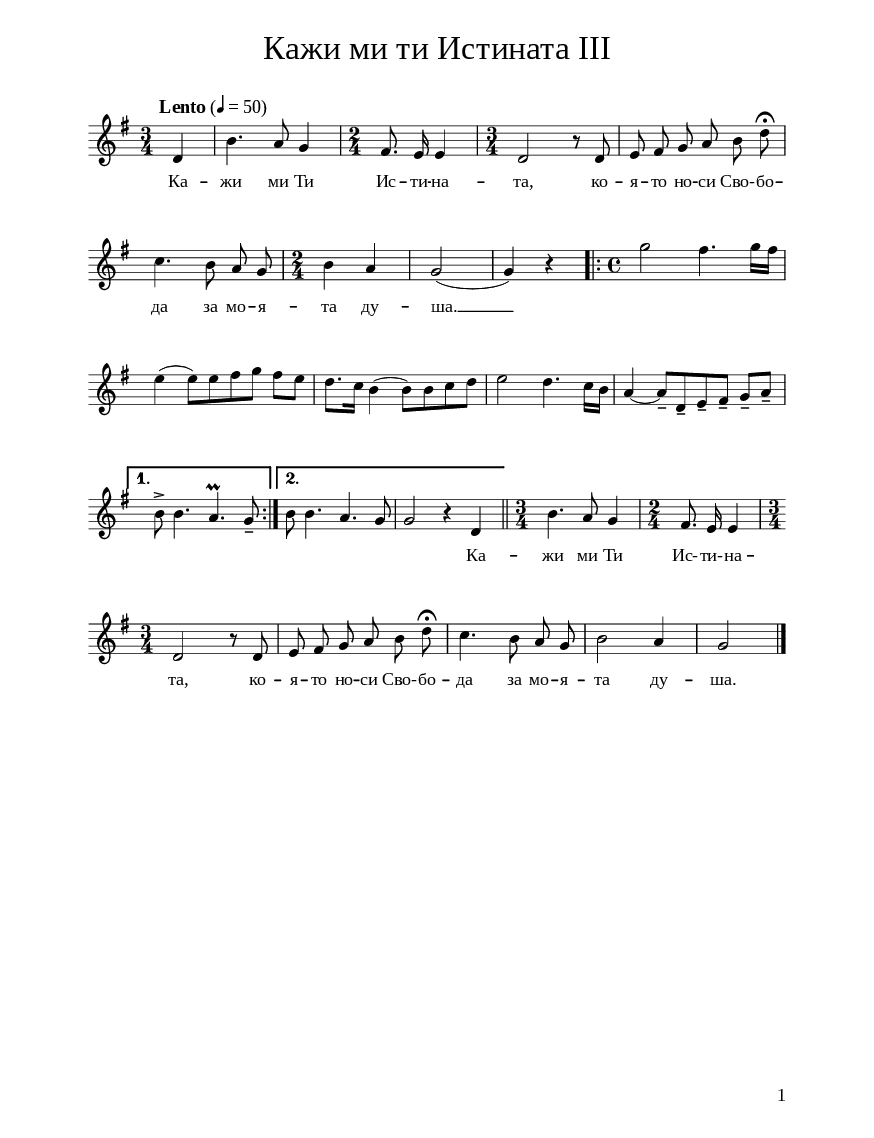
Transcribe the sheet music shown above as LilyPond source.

\version "2.24.2"

% include paper part and global functions
\include "include/globals.ily"

\bookpart {
  \label #'ref169_1
  \tocItem \markup "Кажи ми ти Истината III – Kaži mi ti Istinata III"
  \include "include/bookpart-paper.ily"
  \score {
    \include "include/score-layout.ily"

    \new Voice \absolute {
      \clef treble
      \key g \major
      \time 3/4
      \tempoFunc "Lento" 4 "50"
      \autoBeamOff
        
      \partial 4
      d'4 | % 2
      b'4.  a'8  g'4 | % 3
      \time 2/4  | % 3
      fis'8.  e'16  e'4 | % 4
      \time 3/4  | % 4
      d'2 r8  d'8 | % 5
      e'8  fis'8  g'8  a'8
      b'8  d''8 ^\fermata \break | % 6
      c''4.  b'8  a'8  g'8 | % 7
      \time 2/4  | % 7
      b'4  a'4 | % 8
      g'2 ( | % 9
      g'4 ) r4
      \repeat volta 2 {
        \time 4/4
        g''2  fis''4.  g''16 [
        fis''16 ] \break | % 11
        e''4 (  e''8 ) [  e''8
        fis''8  g''8 ]  fis''8 [  e''8 ] | % 12
        d''8. [  c''16 ]  b'4 (  b'8
        ) [  b'8  c''8  d''8 ] | % 13
        e''2  d''4.  c''16 [  b'16
        ] | % 14
        a'4 ~  a'8 -- [  d'8 --  e'8 --
        fis'8 -- ]  g'8 -- [  a'8 -- ] \break |
      }

      \alternative {
        {
          b'8 ->  b'4.  a'4.\prall g'8 --
        }
        {
          b'8  b'4.  a'4.  g'8
          g'2 r4  d'4 \bar "||"
        }
      }
      \time 3/4   b'4.  a'8  g'4 | \time 2/4
      fis'8.  e'16  e'4 \break \time 3/4  d'2 r8
      d'8  e'8  fis'8  g'8  a'8
      b'8  d''8 ^\fermata  c''4.  b'8
      a'8  g'8 |  b'2  a'4
      g'2 \bar "|."
    }
    \addlyrics {      Ка -- жи ми Ти Ис -- ти -- на -- та,
      ко -- я -- то но -- си "Сво-" -- бо --
      да за мо -- я -- та ду -- ша. __ ""

     \skip1 \skip1 \skip1 \skip1 \skip1 \skip1 \skip1 \skip1
      \skip1 \skip1 \skip1 \skip1 \skip1 \skip1 \skip1 \skip1 \skip1
      \skip1 \skip1 \skip1


      Ка -- жи ми Ти "Ис-" -- "ти-" --
      на -- та, ко -- я -- то но -- си "Сво-"
      -- бо -- да за мо -- я -- та ду --
      ша.}

    \header {
      title = \titleFunc "Кажи ми ти Истината III" "Kaži mi ti Istinata III"
    }

    \midi{}

  } % score



  % include foreign translation(s) of the song
  

} % bookpart

% Più mosso
%
